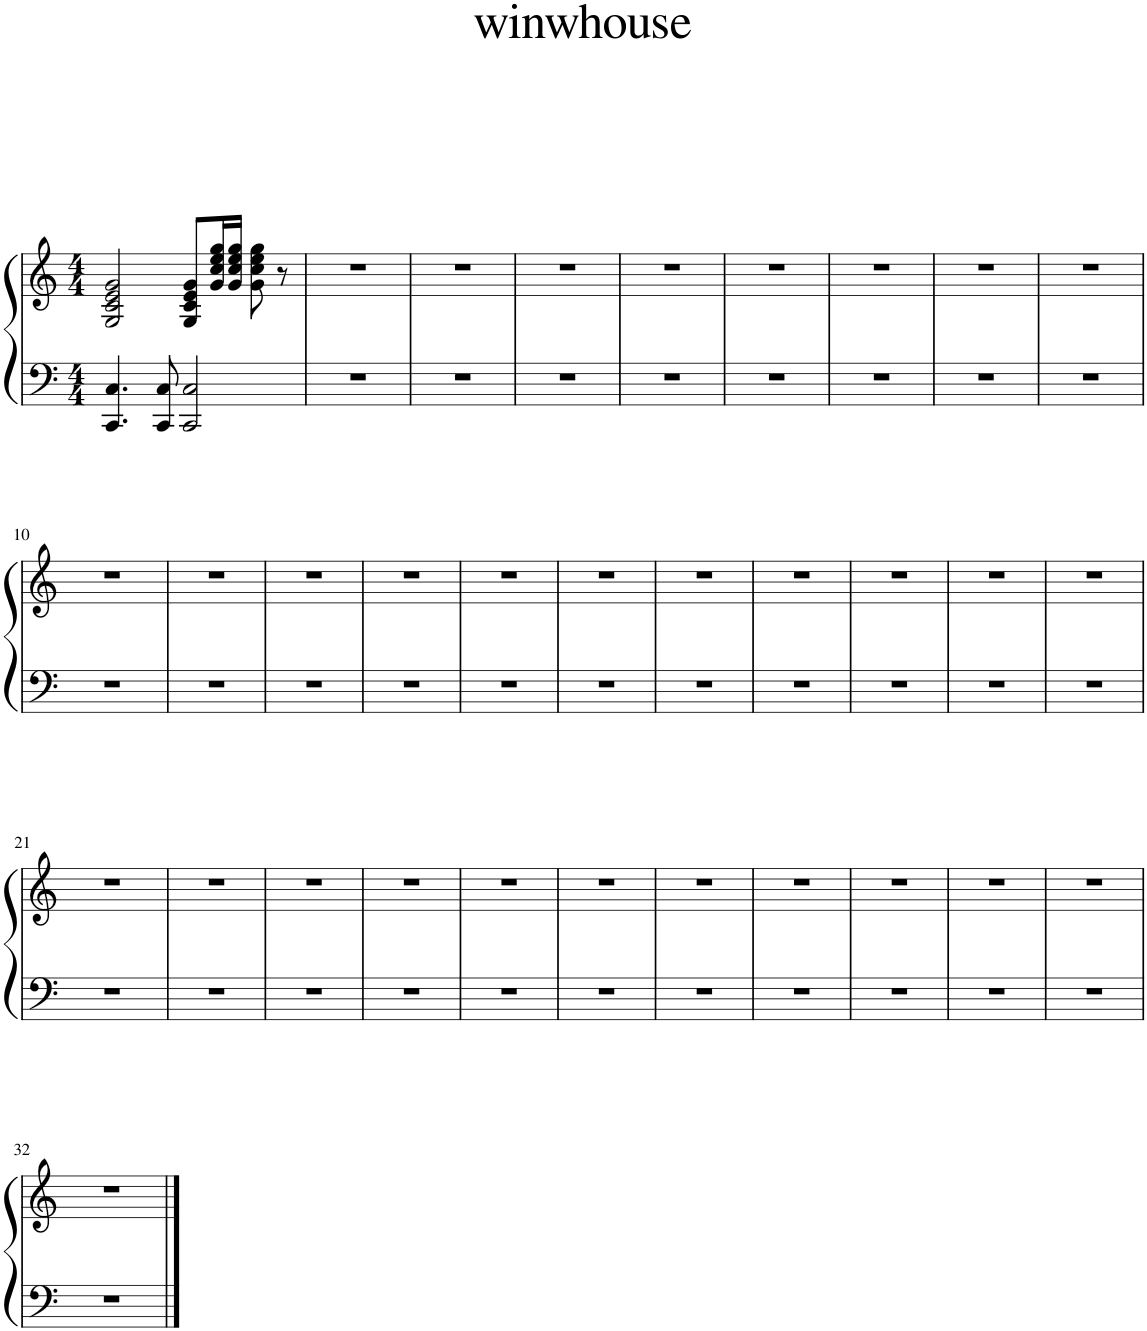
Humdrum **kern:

**kern	**kern
*part1	*part1
*staff2	*staff1
*I"Piano	*
*I'Pno.	*
*clefF4	*clefG2
*k[]	*k[]
*M4/4	*M4/4
=1	=1
4.CC/ 4.C/	2G/ 2c/ 2e/ 2g/
8CC/ 8C/	.
2CC/ 2C/	8G/ 8c/ 8e/ 8g/L
.	16g/ 16cc/ 16ee/ 16gg/L
.	16g/ 16cc/ 16ee/ 16gg/JJ
.	8g\ 8cc\ 8ee\ 8gg\
.	8r
=2	=2
1r	1r
=3	=3
1r	1r
=4	=4
1r	1r
=5	=5
1r	1r
=6	=6
1r	1r
=7	=7
1r	1r
=8	=8
1r	1r
=9	=9
1r	1r
!!LO:LB:g=z
=10	=10
1r	1r
=11	=11
1r	1r
=12	=12
1r	1r
=13	=13
1r	1r
=14	=14
1r	1r
=15	=15
1r	1r
=16	=16
1r	1r
=17	=17
1r	1r
=18	=18
1r	1r
=19	=19
1r	1r
=20	=20
1r	1r
!!LO:LB:g=z
=21	=21
1r	1r
=22	=22
1r	1r
=23	=23
1r	1r
=24	=24
1r	1r
=25	=25
1r	1r
=26	=26
1r	1r
=27	=27
1r	1r
=28	=28
1r	1r
=29	=29
1r	1r
=30	=30
1r	1r
=31	=31
1r	1r
!!LO:LB:g=z
=32	=32
1r	1r
==	==
*-	*-
